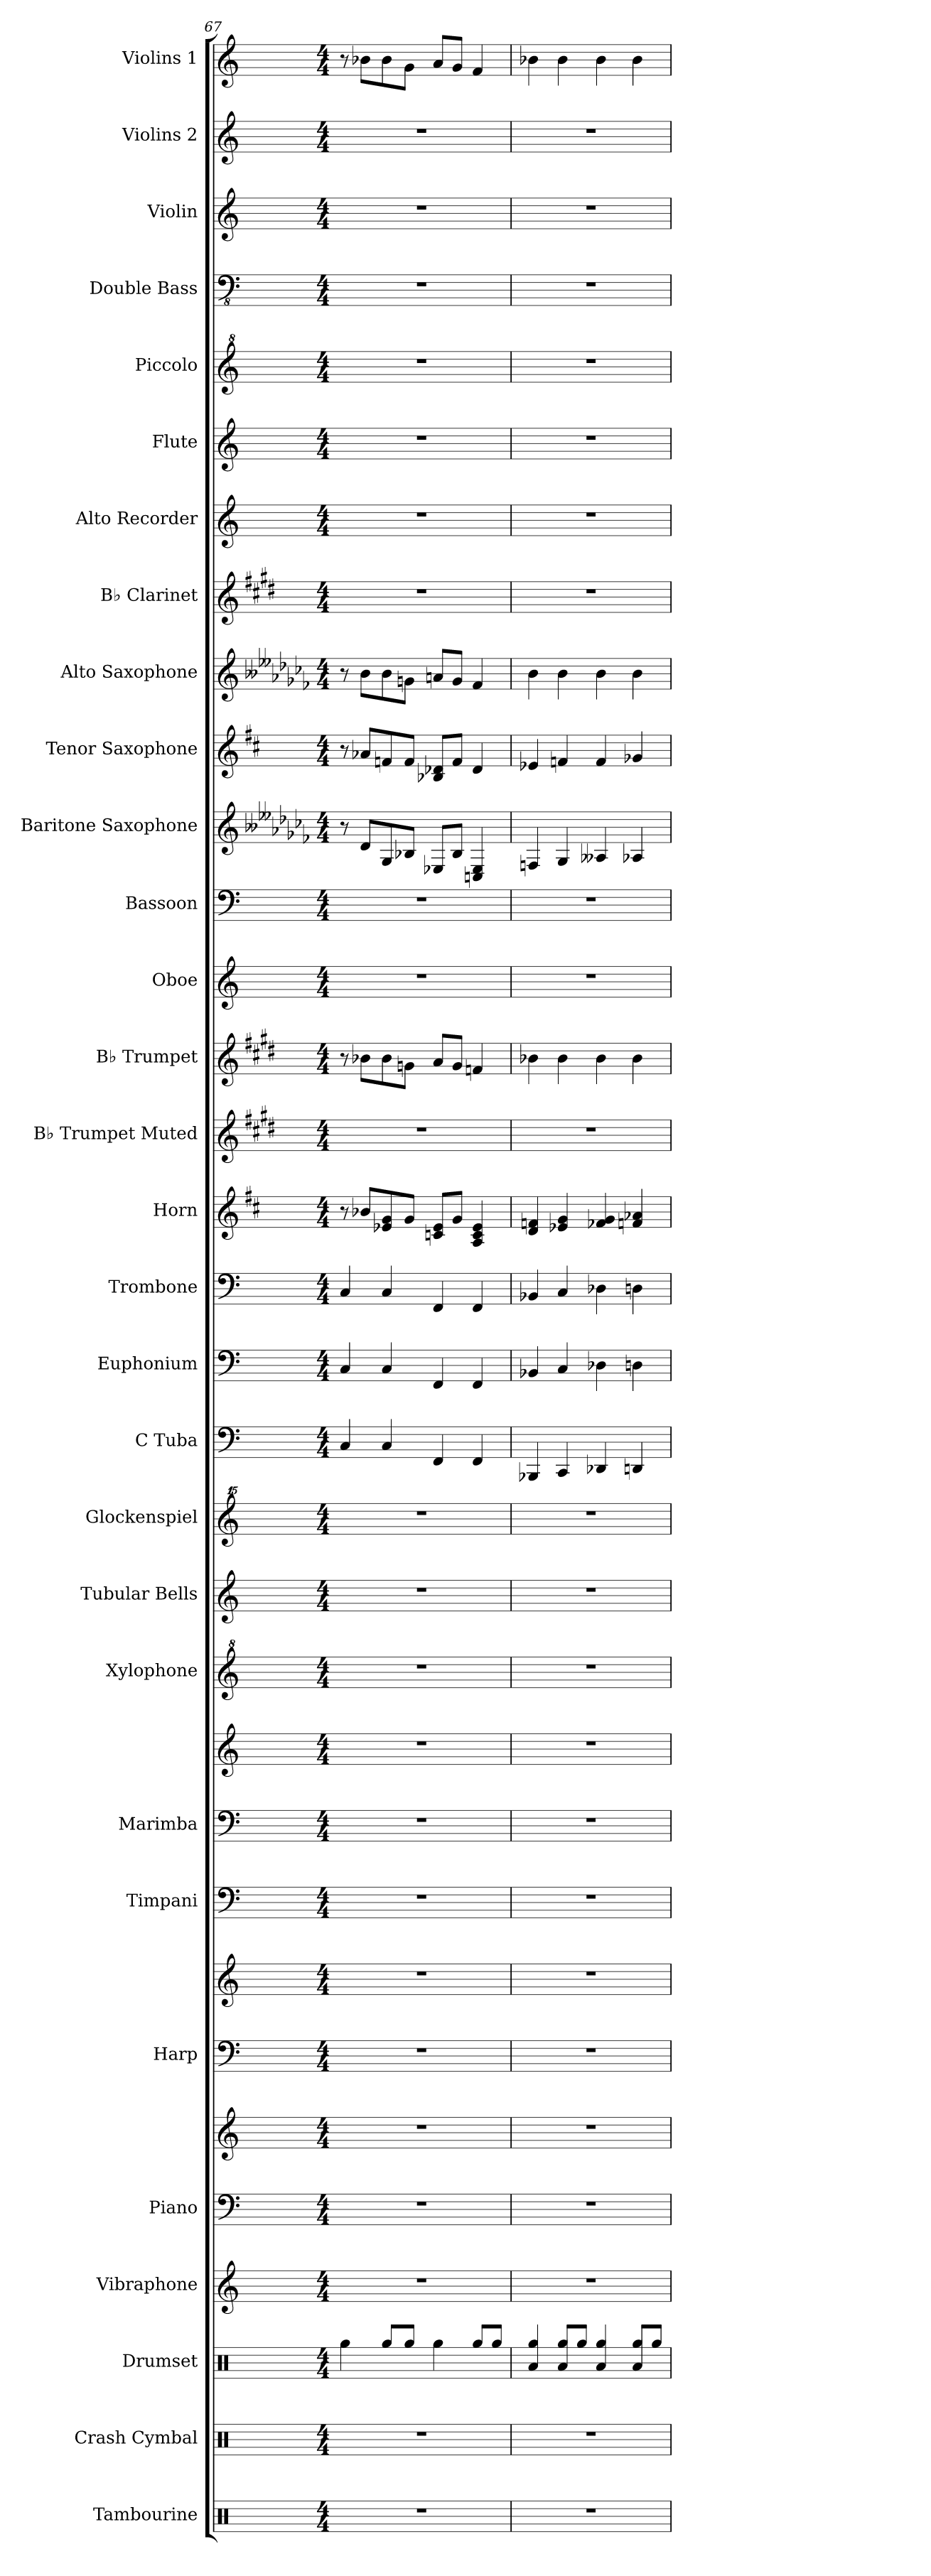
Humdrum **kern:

**kern	**kern	**kern	**kern	**kern	**kern	**kern	**kern	**kern	**kern	**kern	**kern	**kern	**kern	**kern	**kern	**kern	**kern	**kern	**kern	**kern	**kern	**kern	**kern	**kern	**kern	**kern	**kern	**kern	**kern	**kern	**kern	**kern
*part30	*part29	*part28	*part27	*part26	*part26	*part25	*part25	*part24	*part23	*part23	*part22	*part21	*part20	*part19	*part18	*part17	*part16	*part15	*part14	*part13	*part12	*part11	*part10	*part9	*part8	*part7	*part6	*part5	*part4	*part3	*part2	*part1
*staff33	*staff32	*staff31	*staff30	*staff29	*staff28	*staff27	*staff26	*staff25	*staff24	*staff23	*staff22	*staff21	*staff20	*staff19	*staff18	*staff17	*staff16	*staff15	*staff14	*staff13	*staff12	*staff11	*staff10	*staff9	*staff8	*staff7	*staff6	*staff5	*staff4	*staff3	*staff2	*staff1
*I"Tambourine	*I"Crash Cymbal	*I"Drumset	*I"Vibraphone	*I"Piano	*	*I"Harp	*	*I"Timpani	*I"Marimba	*	*I"Xylophone	*I"Tubular Bells	*I"Glockenspiel	*I"C Tuba	*I"Euphonium	*I"Trombone	*I"Horn	*I"B♭ Trumpet Muted	*I"B♭ Trumpet	*I"Oboe	*I"Bassoon	*I"Baritone Saxophone	*I"Tenor Saxophone	*I"Alto Saxophone	*I"B♭ Clarinet	*I"Alto Recorder	*I"Flute	*I"Piccolo	*I"Double Bass	*I"Violin	*I"Violins 2	*I"Violins 1
*I'Tamb.	*I'Cr. Cym.	*I'Drs.	*I'Vib.	*I'Pno.	*	*I'Hrp.	*	*I'Timp.	*I'Mrm.	*	*I'Xyl.	*I'Tu. Be.	*I'Glk.	*I'C Tu.	*I'Eu.	*I'Trb.	*I'Hn.	*I'B♭ Tpt. Mut	*I'B♭ Tpt.	*I'Ob.	*I'Bsn.	*I'Bar. Sax.	*I'T. Sax.	*I'A. Sax.	*I'B♭ Cl.	*I'A. Rec.	*I'Fl.	*I'Picc.	*	*I'Vln.	*I'Vlns. 2	*I'Vlns. 1
*clefX	*clefX	*clefX	*clefG2	*clefF4	*clefG2	*clefF4	*clefG2	*clefF4	*clefF4	*clefG2	*clefG^2	*clefG2	*clefG^^2	*clefF4	*clefF4	*clefF4	*clefG2	*clefG2	*clefG2	*clefG2	*clefF4	*clefG2	*clefG2	*clefG2	*clefG2	*clefG2	*clefG2	*clefG^2	*clefFv4	*clefG2	*clefG2	*clefG2
*	*	*	*	*	*	*	*	*	*	*	*	*	*	*	*	*	*ITrd4c7	*ITrd1c2	*ITrd1c2	*	*	*ITrd12c21	*ITrd8c14	*ITrd5c9	*ITrd1c2	*	*	*ITrd-7c-12	*ITrd7c12	*	*	*
*k[]	*k[]	*k[]	*k[]	*k[]	*k[]	*k[]	*k[]	*k[]	*k[]	*k[]	*k[]	*k[]	*k[]	*k[]	*k[]	*k[]	*k[f#]	*k[f#c#]	*k[f#c#]	*k[]	*k[]	*k[b--e--a-d-g-c-f-]	*k[f#c#]	*k[b--e--a-d-g-c-f-]	*k[f#c#]	*k[]	*k[]	*k[]	*k[]	*k[]	*k[]	*k[]
*C:	*C:	*C:	*C:	*C:	*C:	*C:	*C:	*C:	*C:	*C:	*C:	*C:	*C:	*C:	*C:	*C:	*G:	*D:	*D:	*C:	*C:	*B--:	*D:	*B--:	*D:	*C:	*C:	*C:	*C:	*C:	*C:	*C:
*M4/4	*M4/4	*M4/4	*M4/4	*M4/4	*M4/4	*M4/4	*M4/4	*M4/4	*M4/4	*M4/4	*M4/4	*M4/4	*M4/4	*M4/4	*M4/4	*M4/4	*M4/4	*M4/4	*M4/4	*M4/4	*M4/4	*M4/4	*M4/4	*M4/4	*M4/4	*M4/4	*M4/4	*M4/4	*M4/4	*M4/4	*M4/4	*M4/4
=67	=67	=67	=67	=67	=67	=67	=67	=67	=67	=67	=67	=67	=67	=67	=67	=67	=67	=67	=67	=67	=67	=67	=67	=67	=67	=67	=67	=67	=67	=67	=67	=67
1r	1r	4Rgg\	1r	1r	1r	1r	1r	1r	1r	1r	1r	1r	1r	4C/	4C/	4C/	8r	1r	8r	1r	1r	8r	8r	8r	1r	1r	1r	1r	1r	1r	1r	8r
.	.	.	.	.	.	.	.	.	.	.	.	.	.	.	.	.	8e-X/L	.	8a-X\L	.	.	8D-/L	8A-X/L	8d-\L	.	.	.	.	.	.	.	8b-X\L
.	.	8Rgg/L	.	.	.	.	.	.	.	.	.	.	.	4C/	4C/	4C/	8A-X/ 8c/	.	8a-\	.	.	8GG-/	8Fn/	8d-\	.	.	.	.	.	.	.	8b-\
.	.	8Rgg/J	.	.	.	.	.	.	.	.	.	.	.	.	.	.	8c/J	.	8fn\J	.	.	8BB-X/J	8F/J	8B-X\J	.	.	.	.	.	.	.	8g\J
.	.	4Rgg\	.	.	.	.	.	.	.	.	.	.	.	4FF/	4FF/	4FF/	8Fn/ 8A-/L	.	8g/L	.	.	8EE-X/L	8BB-X/ 8D-X/L	8cn/L	.	.	.	.	.	.	.	8a/L
.	.	.	.	.	.	.	.	.	.	.	.	.	.	.	.	.	8c/J	.	8f/J	.	.	8BB-/J	8F/J	8B-/J	.	.	.	.	.	.	.	8g/J
.	.	8Rgg/L	.	.	.	.	.	.	.	.	.	.	.	4FF/	4FF/	4FF/	4D/ 4F/ 4A-/	.	4e-X/	.	.	4CCn/ 4EE-/	4D-/	4A-/	.	.	.	.	.	.	.	4f/
.	.	8Rgg/J	.	.	.	.	.	.	.	.	.	.	.	.	.	.	.	.	.	.	.	.	.	.	.	.	.	.	.	.	.	.
=68	=68	=68	=68	=68	=68	=68	=68	=68	=68	=68	=68	=68	=68	=68	=68	=68	=68	=68	=68	=68	=68	=68	=68	=68	=68	=68	=68	=68	=68	=68	=68	=68
*	*	*^	*	*	*	*	*	*	*	*	*	*	*	*	*	*	*	*	*	*	*	*	*	*	*	*	*	*	*	*	*	*
1r	1r	4Rgg/	4Ra/	1r	1r	1r	1r	1r	1r	1r	1r	1r	1r	1r	4BBB-X/	4BB-X/	4BB-X/	4G/ 4B-X/	1r	4a-X\	1r	1r	4FFn/	4E-X/	4d-\	1r	1r	1r	1r	1r	1r	1r	4b-X\
.	.	8Rgg/L	4Ra/	.	.	.	.	.	.	.	.	.	.	.	4CC/	4C/	4C/	4A-X/ 4c/	.	4a-\	.	.	4GG-/	4Fn/	4d-\	.	.	.	.	.	.	.	4b-\
.	.	8Rgg/J	.	.	.	.	.	.	.	.	.	.	.	.	.	.	.	.	.	.	.	.	.	.	.	.	.	.	.	.	.	.	.
.	.	4Rgg/	4Ra/	.	.	.	.	.	.	.	.	.	.	.	4DD-X/	4D-X\	4D-X\	4B--X/ 4c/	.	4a-\	.	.	4AA--X/	4F/	4d-\	.	.	.	.	.	.	.	4b-\
.	.	8Rgg/L	4Ra/	.	.	.	.	.	.	.	.	.	.	.	4DDn/	4Dn\	4Dn\	4B-X/ 4d-X/	.	4a-\	.	.	4AA-X/	4G-X/	4d-\	.	.	.	.	.	.	.	4b-\
.	.	8Rgg/J	.	.	.	.	.	.	.	.	.	.	.	.	.	.	.	.	.	.	.	.	.	.	.	.	.	.	.	.	.	.	.
*	*	*v	*v	*	*	*	*	*	*	*	*	*	*	*	*	*	*	*	*	*	*	*	*	*	*	*	*	*	*	*	*	*	*
=	=	=	=	=	=	=	=	=	=	=	=	=	=	=	=	=	=	=	=	=	=	=	=	=	=	=	=	=	=	=	=	=
*-	*-	*-	*-	*-	*-	*-	*-	*-	*-	*-	*-	*-	*-	*-	*-	*-	*-	*-	*-	*-	*-	*-	*-	*-	*-	*-	*-	*-	*-	*-	*-	*-
